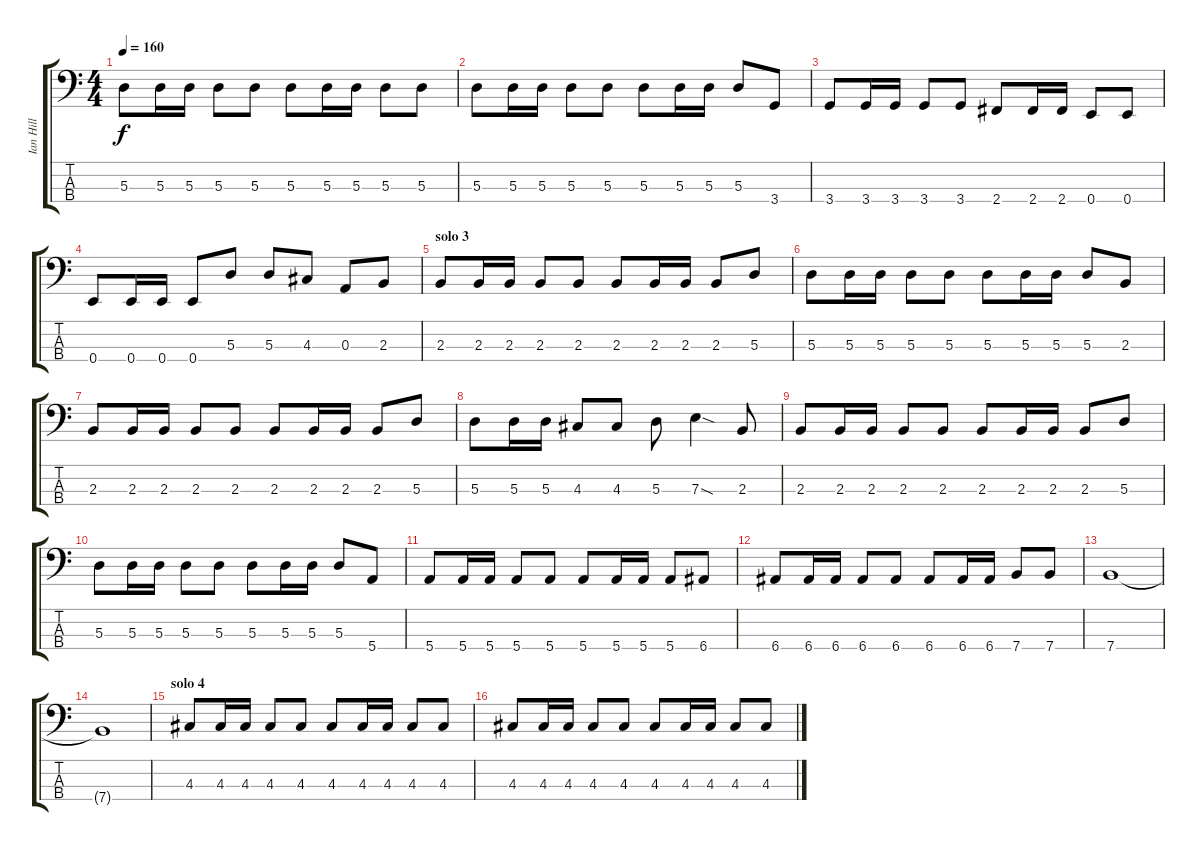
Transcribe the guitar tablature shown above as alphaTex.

\track ("Ian Hill" "Ian Hill") {instrument electricbasspick}
\staff {score tabs}
\tuning (G2 D2 A1 E1) {hide}
\ts (4 4)
\tempo 160
\clef f4
\ks c
5.3.8{dy f} 5.3.16 5.3.16 5.3.8 5.3.8 5.3.8 5.3.16 5.3.16 5.3.8 5.3.8 |
5.3.8 5.3.16 5.3.16 5.3.8 5.3.8 5.3.8 5.3.16 5.3.16 5.3.8 3.4.8 |
3.4.8 3.4.16 3.4.16 3.4.8 3.4.8 2.4.8 2.4.16 2.4.16 0.4.8 0.4.8 |
0.4.8 0.4.16 0.4.16 0.4.8 5.3.8 5.3.8 4.3.8 0.3.8 2.3.8 |
\section ("" "solo 3")
2.3.8 2.3.16 2.3.16 2.3.8 2.3.8 2.3.8 2.3.16 2.3.16 2.3.8 5.3.8 |
5.3.8 5.3.16 5.3.16 5.3.8 5.3.8 5.3.8 5.3.16 5.3.16 5.3.8 2.3.8 |
2.3.8 2.3.16 2.3.16 2.3.8 2.3.8 2.3.8 2.3.16 2.3.16 2.3.8 5.3.8 |
5.3.8 5.3.16 5.3.16 4.3.8 4.3.8 5.3.8 7.3{sod}.4 2.3.8 |
2.3.8 2.3.16 2.3.16 2.3.8 2.3.8 2.3.8 2.3.16 2.3.16 2.3.8 5.3.8 |
5.3.8 5.3.16 5.3.16 5.3.8 5.3.8 5.3.8 5.3.16 5.3.16 5.3.8 5.4.8 |
5.4.8 5.4.16 5.4.16 5.4.8 5.4.8 5.4.8 5.4.16 5.4.16 5.4.8 6.4.8 |
6.4.8 6.4.16 6.4.16 6.4.8 6.4.8 6.4.8 6.4.16 6.4.16 7.4.8 7.4.8 |
7.4.1 |
7.4{t}.1 |
\section ("" "solo 4")
4.3.8 4.3.16 4.3.16 4.3.8 4.3.8 4.3.8 4.3.16 4.3.16 4.3.8 4.3.8 |
4.3.8 4.3.16 4.3.16 4.3.8 4.3.8 4.3.8 4.3.16 4.3.16 4.3.8 4.3.8
